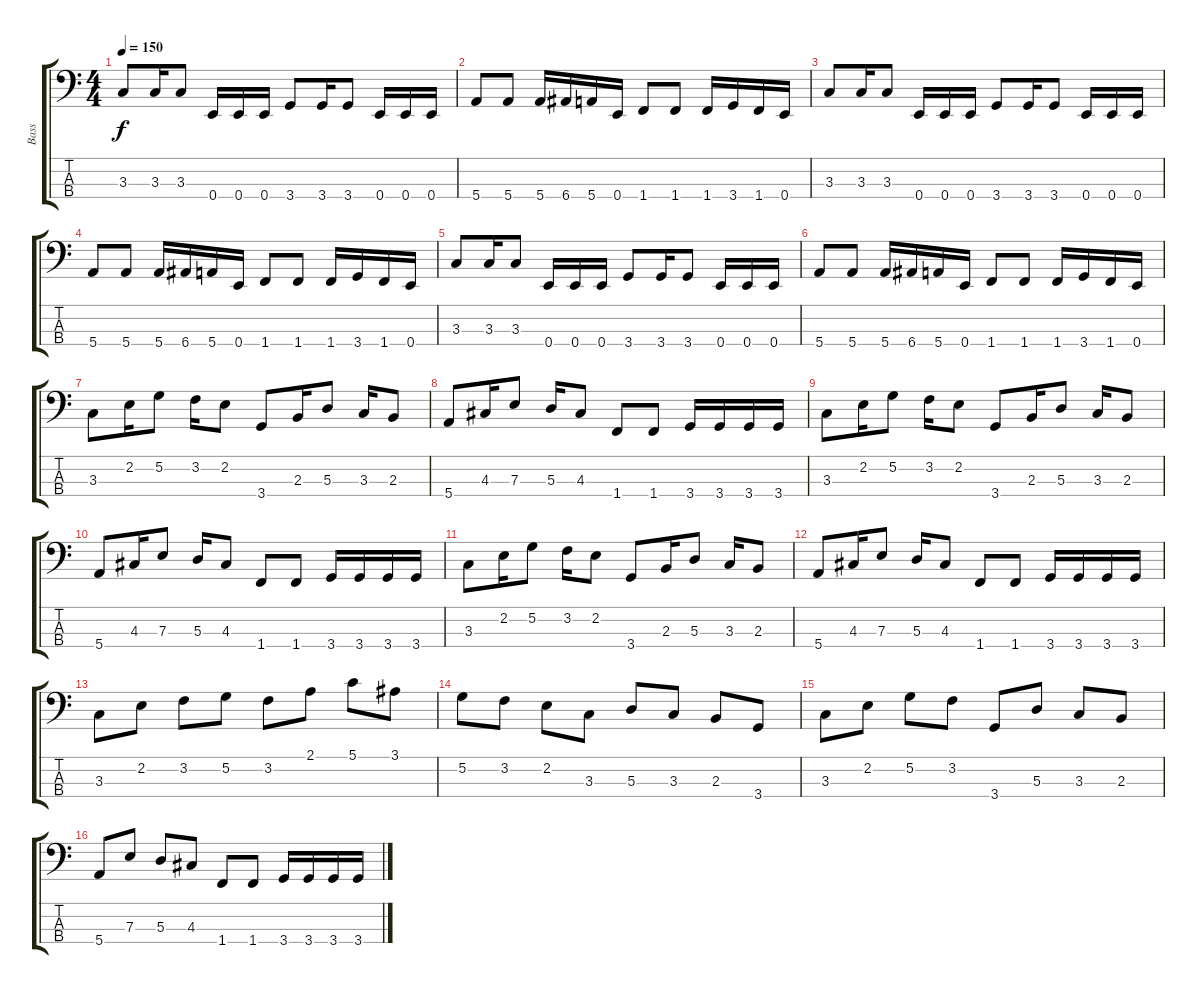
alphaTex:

\track ("Bass" "Bass") {instrument electricbasspick}
\staff {score tabs}
\tuning (G2 D2 A1 E1) {hide}
\ts (4 4)
\tempo 150
\clef f4
\ks c
3.3.8{dy f} 3.3.16 3.3.8 0.4.16 0.4.16 0.4.16 3.4.8 3.4.16 3.4.8 0.4.16 0.4.16 0.4.16 |
5.4.8 5.4.8 5.4.16 6.4.16 5.4.16 0.4.16 1.4.8 1.4.8 1.4.16 3.4.16 1.4.16 0.4.16 |
3.3.8 3.3.16 3.3.8 0.4.16 0.4.16 0.4.16 3.4.8 3.4.16 3.4.8 0.4.16 0.4.16 0.4.16 |
5.4.8 5.4.8 5.4.16 6.4.16 5.4.16 0.4.16 1.4.8 1.4.8 1.4.16 3.4.16 1.4.16 0.4.16 |
3.3.8 3.3.16 3.3.8 0.4.16 0.4.16 0.4.16 3.4.8 3.4.16 3.4.8 0.4.16 0.4.16 0.4.16 |
5.4.8 5.4.8 5.4.16 6.4.16 5.4.16 0.4.16 1.4.8 1.4.8 1.4.16 3.4.16 1.4.16 0.4.16 |
3.3.8 2.2.16 5.2.8 3.2.16 2.2.8 3.4.8 2.3.16 5.3.8 3.3.16 2.3.8 |
5.4.8 4.3.16 7.3.8 5.3.16 4.3.8 1.4.8 1.4.8 3.4.16 3.4.16 3.4.16 3.4.16 |
3.3.8 2.2.16 5.2.8 3.2.16 2.2.8 3.4.8 2.3.16 5.3.8 3.3.16 2.3.8 |
5.4.8 4.3.16 7.3.8 5.3.16 4.3.8 1.4.8 1.4.8 3.4.16 3.4.16 3.4.16 3.4.16 |
3.3.8 2.2.16 5.2.8 3.2.16 2.2.8 3.4.8 2.3.16 5.3.8 3.3.16 2.3.8 |
5.4.8 4.3.16 7.3.8 5.3.16 4.3.8 1.4.8 1.4.8 3.4.16 3.4.16 3.4.16 3.4.16 |
3.3.8 2.2.8 3.2.8 5.2.8 3.2.8 2.1.8 5.1.8 3.1.8 |
5.2.8 3.2.8 2.2.8 3.3.8 5.3.8 3.3.8 2.3.8 3.4.8 |
3.3.8 2.2.8 5.2.8 3.2.8 3.4.8 5.3.8 3.3.8 2.3.8 |
5.4.8 7.3.8 5.3.8 4.3.8 1.4.8 1.4.8 3.4.16 3.4.16 3.4.16 3.4.16
